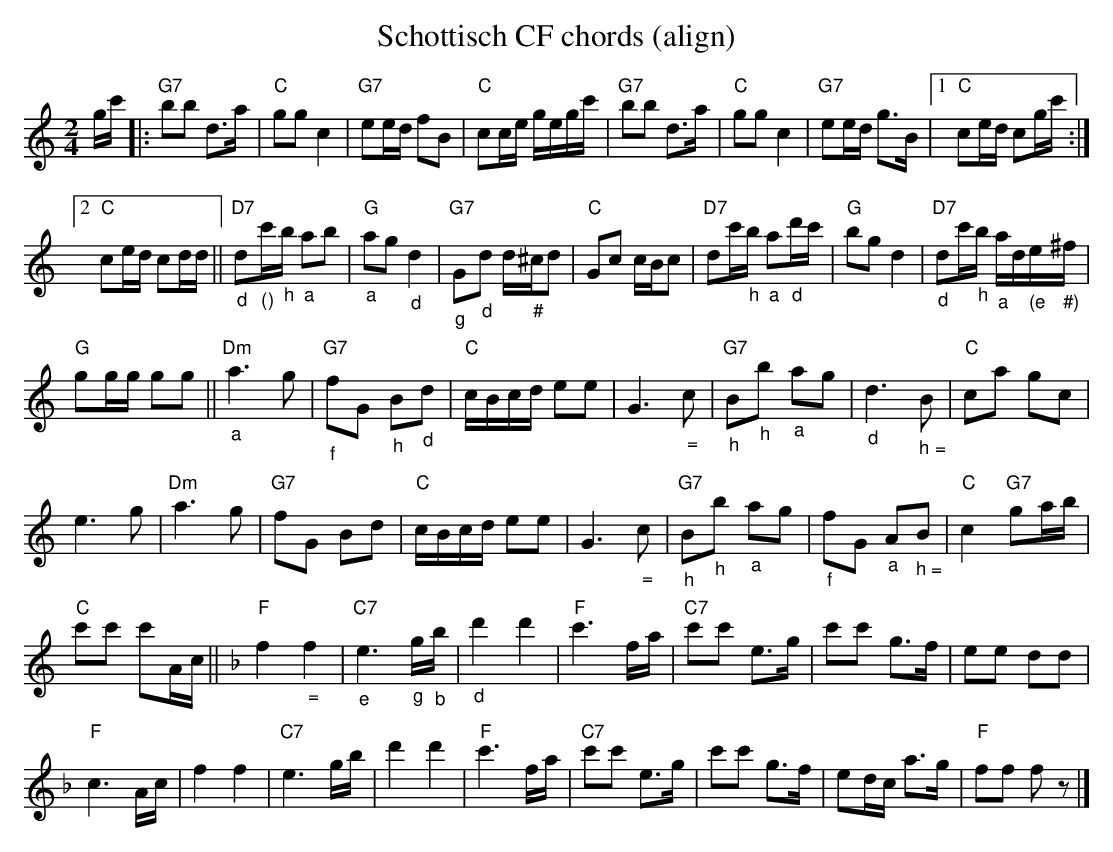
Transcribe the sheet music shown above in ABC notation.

X:1
T: Schottisch CF chords (align)
M:2/4
L:1/16
K:C %%MIDI gchordon
gc' |: "G7"b2b2 d3a | "C"g2g2c4 | "G7"e2ed f2B2 | "C"c2ce gegc' | "G7"b2b2 d3a | "C"g2g2c4 | "G7"e2ed g3B |1 \
"C"c2ed c2gc' :|2
 "C"c2ed c2dd || "D7""_d"d2"_()"c'"_h"b "_a"a2b2 | "G""_a"a2g2"_d"d4 | "G7""_g"G2"_d"d2 d"_#"^cd2 | "C"G2c2 cBc2 | "D7"d2c'"_h"b "_a"a2"_d"d'c' | \
"G"b2g2 d4 | "D7""_d"d2c'"_h"b "_a"ad"_(e"e"_#)"^f |
 "G"g2gg g2g2 || "Dm""_a"a6g2 | "G7""_f"f2G2 "_h"B2"_d"d2 | "C"cBcd e2e2 | G6"_ ="c2 | "G7""_h"B2"_h"b2 "_a"a2g2 | \
"_d"d6"_ h ="B2 | "C"c2a2 g2c2 |
 e6g2 | "Dm"a6g2 | "G7"f2G2 B2d2 | "C"cBcd e2e2 | G6"_ ="c2 | \
"G7""_h"B2"_h"b2 "_a"a2g2 | "_f"f2G2 "_a"A2"_ h ="B2 | "C"c4 "G7"g2ab |
 "C"c'2c'2 c'2Ac || [K:F] "F"f4"_ ="f4 | "C7""_e"e6"_g"g"_b"b | "_d"d'4d'4 | \
"F"c'6fa | "C7"c'2c'2 e3g | c'2c'2 g3f | e2e2 d2d2 |
 "F"c6Ac | f4f4 | "C7"e6gb | \
d'4d'4 | "F"c'6fa | "C7"c'2c'2 e3g | c'2c'2 g3f | e2dc a3g | "F"f2f2 f2z2 |]
